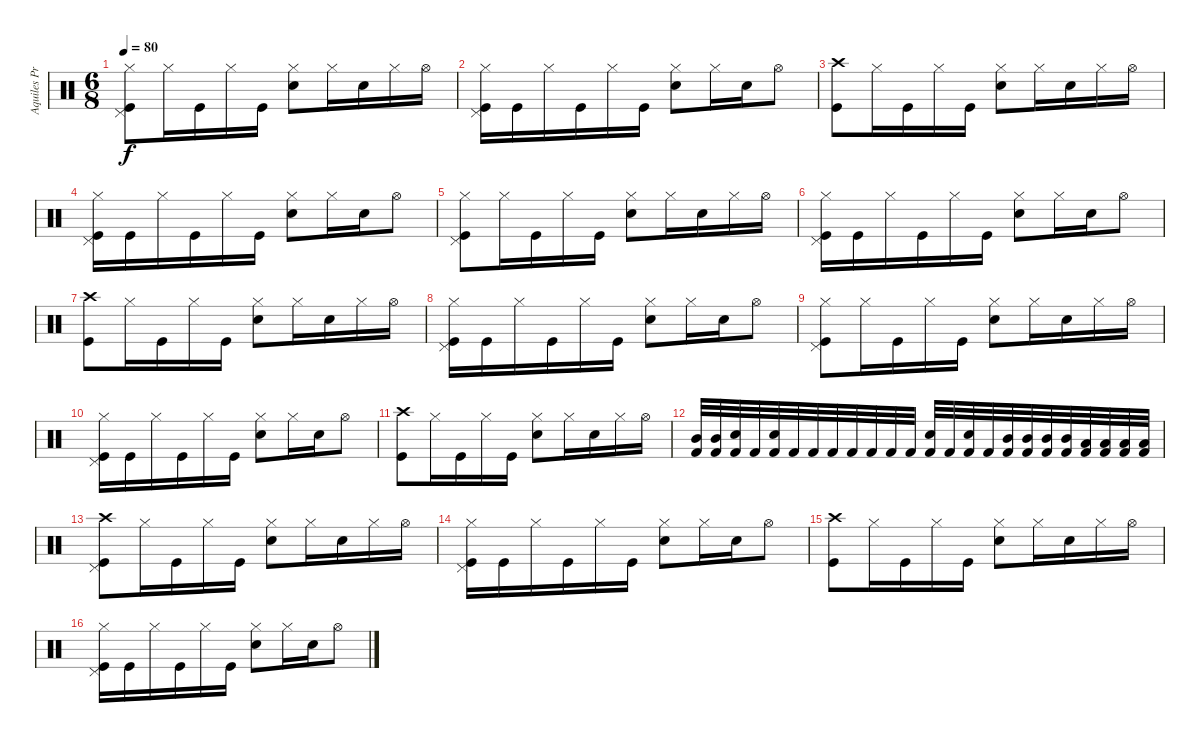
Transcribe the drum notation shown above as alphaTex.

\track ("Aquiles Priester" "Aquiles Pr") {instrument percussion}
\staff {score}
\articulation defaults
\ts (6 8)
\tempo 80
\clef neutral
\ks c
("Hi-Hat (closed)" "Pedal Hi-Hat (hit)" "Kick (hit)").8{dy f} "Hi-Hat (closed)".16 "Kick (hit)".16 "Hi-Hat (closed)".16 "Kick (hit)".16 ("Hi-Hat (closed)" "Electric Snare (hit)").8 "Hi-Hat (closed)".16 "Electric Snare (hit)".16 "Hi-Hat (closed)".16 "Hi-Hat (open)".16 |
("Hi-Hat (closed)" "Pedal Hi-Hat (hit)" "Kick (hit)").16 "Kick (hit)".16 "Hi-Hat (closed)".16 "Kick (hit)".16 "Hi-Hat (closed)".16 "Kick (hit)".16 ("Hi-Hat (closed)" "Electric Snare (hit)").8 "Hi-Hat (closed)".16 "Electric Snare (hit)".16 "Hi-Hat (open)".8 |
("Crash high (hit)" "Kick (hit)").8 "Hi-Hat (closed)".16 "Kick (hit)".16 "Hi-Hat (closed)".16 "Kick (hit)".16 ("Hi-Hat (closed)" "Electric Snare (hit)").8 "Hi-Hat (closed)".16 "Electric Snare (hit)".16 "Hi-Hat (closed)".16 "Hi-Hat (open)".16 |
("Hi-Hat (closed)" "Pedal Hi-Hat (hit)" "Kick (hit)").16 "Kick (hit)".16 "Hi-Hat (closed)".16 "Kick (hit)".16 "Hi-Hat (closed)".16 "Kick (hit)".16 ("Hi-Hat (closed)" "Electric Snare (hit)").8 "Hi-Hat (closed)".16 "Electric Snare (hit)".16 "Hi-Hat (open)".8 |
("Hi-Hat (closed)" "Pedal Hi-Hat (hit)" "Kick (hit)").8 "Hi-Hat (closed)".16 "Kick (hit)".16 "Hi-Hat (closed)".16 "Kick (hit)".16 ("Hi-Hat (closed)" "Electric Snare (hit)").8 "Hi-Hat (closed)".16 "Electric Snare (hit)".16 "Hi-Hat (closed)".16 "Hi-Hat (open)".16 |
("Hi-Hat (closed)" "Pedal Hi-Hat (hit)" "Kick (hit)").16 "Kick (hit)".16 "Hi-Hat (closed)".16 "Kick (hit)".16 "Hi-Hat (closed)".16 "Kick (hit)".16 ("Hi-Hat (closed)" "Electric Snare (hit)").8 "Hi-Hat (closed)".16 "Electric Snare (hit)".16 "Hi-Hat (open)".8 |
("Crash high (hit)" "Kick (hit)").8 "Hi-Hat (closed)".16 "Kick (hit)".16 "Hi-Hat (closed)".16 "Kick (hit)".16 ("Hi-Hat (closed)" "Electric Snare (hit)").8 "Hi-Hat (closed)".16 "Electric Snare (hit)".16 "Hi-Hat (closed)".16 "Hi-Hat (open)".16 |
("Hi-Hat (closed)" "Pedal Hi-Hat (hit)" "Kick (hit)").16 "Kick (hit)".16 "Hi-Hat (closed)".16 "Kick (hit)".16 "Hi-Hat (closed)".16 "Kick (hit)".16 ("Hi-Hat (closed)" "Electric Snare (hit)").8 "Hi-Hat (closed)".16 "Electric Snare (hit)".16 "Hi-Hat (open)".8 |
("Hi-Hat (closed)" "Pedal Hi-Hat (hit)" "Kick (hit)").8 "Hi-Hat (closed)".16 "Kick (hit)".16 "Hi-Hat (closed)".16 "Kick (hit)".16 ("Hi-Hat (closed)" "Electric Snare (hit)").8 "Hi-Hat (closed)".16 "Electric Snare (hit)".16 "Hi-Hat (closed)".16 "Hi-Hat (open)".16 |
("Hi-Hat (closed)" "Pedal Hi-Hat (hit)" "Kick (hit)").16 "Kick (hit)".16 "Hi-Hat (closed)".16 "Kick (hit)".16 "Hi-Hat (closed)".16 "Kick (hit)".16 ("Hi-Hat (closed)" "Electric Snare (hit)").8 "Hi-Hat (closed)".16 "Electric Snare (hit)".16 "Hi-Hat (open)".8 |
("Crash high (hit)" "Kick (hit)").8 "Hi-Hat (closed)".16 "Kick (hit)".16 "Hi-Hat (closed)".16 "Kick (hit)".16 ("Hi-Hat (closed)" "Electric Snare (hit)").8 "Hi-Hat (closed)".16 "Electric Snare (hit)".16 "Hi-Hat (closed)".16 "Hi-Hat (open)".16 |
("Mid Tom (hit)" "Kick (hit) 2").32 ("Mid Tom (hit)" "Kick (hit) 2").32 ("Electric Snare (hit)" "Kick (hit) 2").32 "Kick (hit) 2".32 ("Electric Snare (hit)" "Kick (hit) 2").32 "Kick (hit) 2".32 "Kick (hit) 2".32 "Kick (hit) 2".32 "Kick (hit) 2".32 "Kick (hit) 2".32 "Kick (hit) 2".32 "Kick (hit) 2".32 ("Electric Snare (hit)" "Kick (hit) 2").32 "Kick (hit) 2".32 ("Electric Snare (hit)" "Kick (hit) 2").32 "Kick (hit) 2".32 ("Mid Tom (hit)" "Kick (hit) 2").32 ("Mid Tom (hit)" "Kick (hit) 2").32 ("Mid Tom (hit)" "Kick (hit) 2").32 ("Mid Tom (hit)" "Kick (hit) 2").32 ("Low Tom (hit)" "Kick (hit) 2").32 ("Low Tom (hit)" "Kick (hit) 2").32 ("Low Tom (hit)" "Kick (hit) 2").32 ("Low Tom (hit)" "Kick (hit) 2").32 |
("Crash high (hit)" "Pedal Hi-Hat (hit)" "Kick (hit)").8 "Hi-Hat (closed)".16 "Kick (hit)".16 "Hi-Hat (closed)".16 "Kick (hit)".16 ("Hi-Hat (closed)" "Electric Snare (hit)").8 "Hi-Hat (closed)".16 "Electric Snare (hit)".16 "Hi-Hat (closed)".16 "Hi-Hat (open)".16 |
("Hi-Hat (closed)" "Pedal Hi-Hat (hit)" "Kick (hit)").16 "Kick (hit)".16 "Hi-Hat (closed)".16 "Kick (hit)".16 "Hi-Hat (closed)".16 "Kick (hit)".16 ("Hi-Hat (closed)" "Electric Snare (hit)").8 "Hi-Hat (closed)".16 "Electric Snare (hit)".16 "Hi-Hat (open)".8 |
("Crash high (hit)" "Kick (hit)").8 "Hi-Hat (closed)".16 "Kick (hit)".16 "Hi-Hat (closed)".16 "Kick (hit)".16 ("Hi-Hat (closed)" "Electric Snare (hit)").8 "Hi-Hat (closed)".16 "Electric Snare (hit)".16 "Hi-Hat (closed)".16 "Hi-Hat (open)".16 |
("Hi-Hat (closed)" "Pedal Hi-Hat (hit)" "Kick (hit)").16 "Kick (hit)".16 "Hi-Hat (closed)".16 "Kick (hit)".16 "Hi-Hat (closed)".16 "Kick (hit)".16 ("Hi-Hat (closed)" "Electric Snare (hit)").8 "Hi-Hat (closed)".16 "Electric Snare (hit)".16 "Hi-Hat (open)".8
